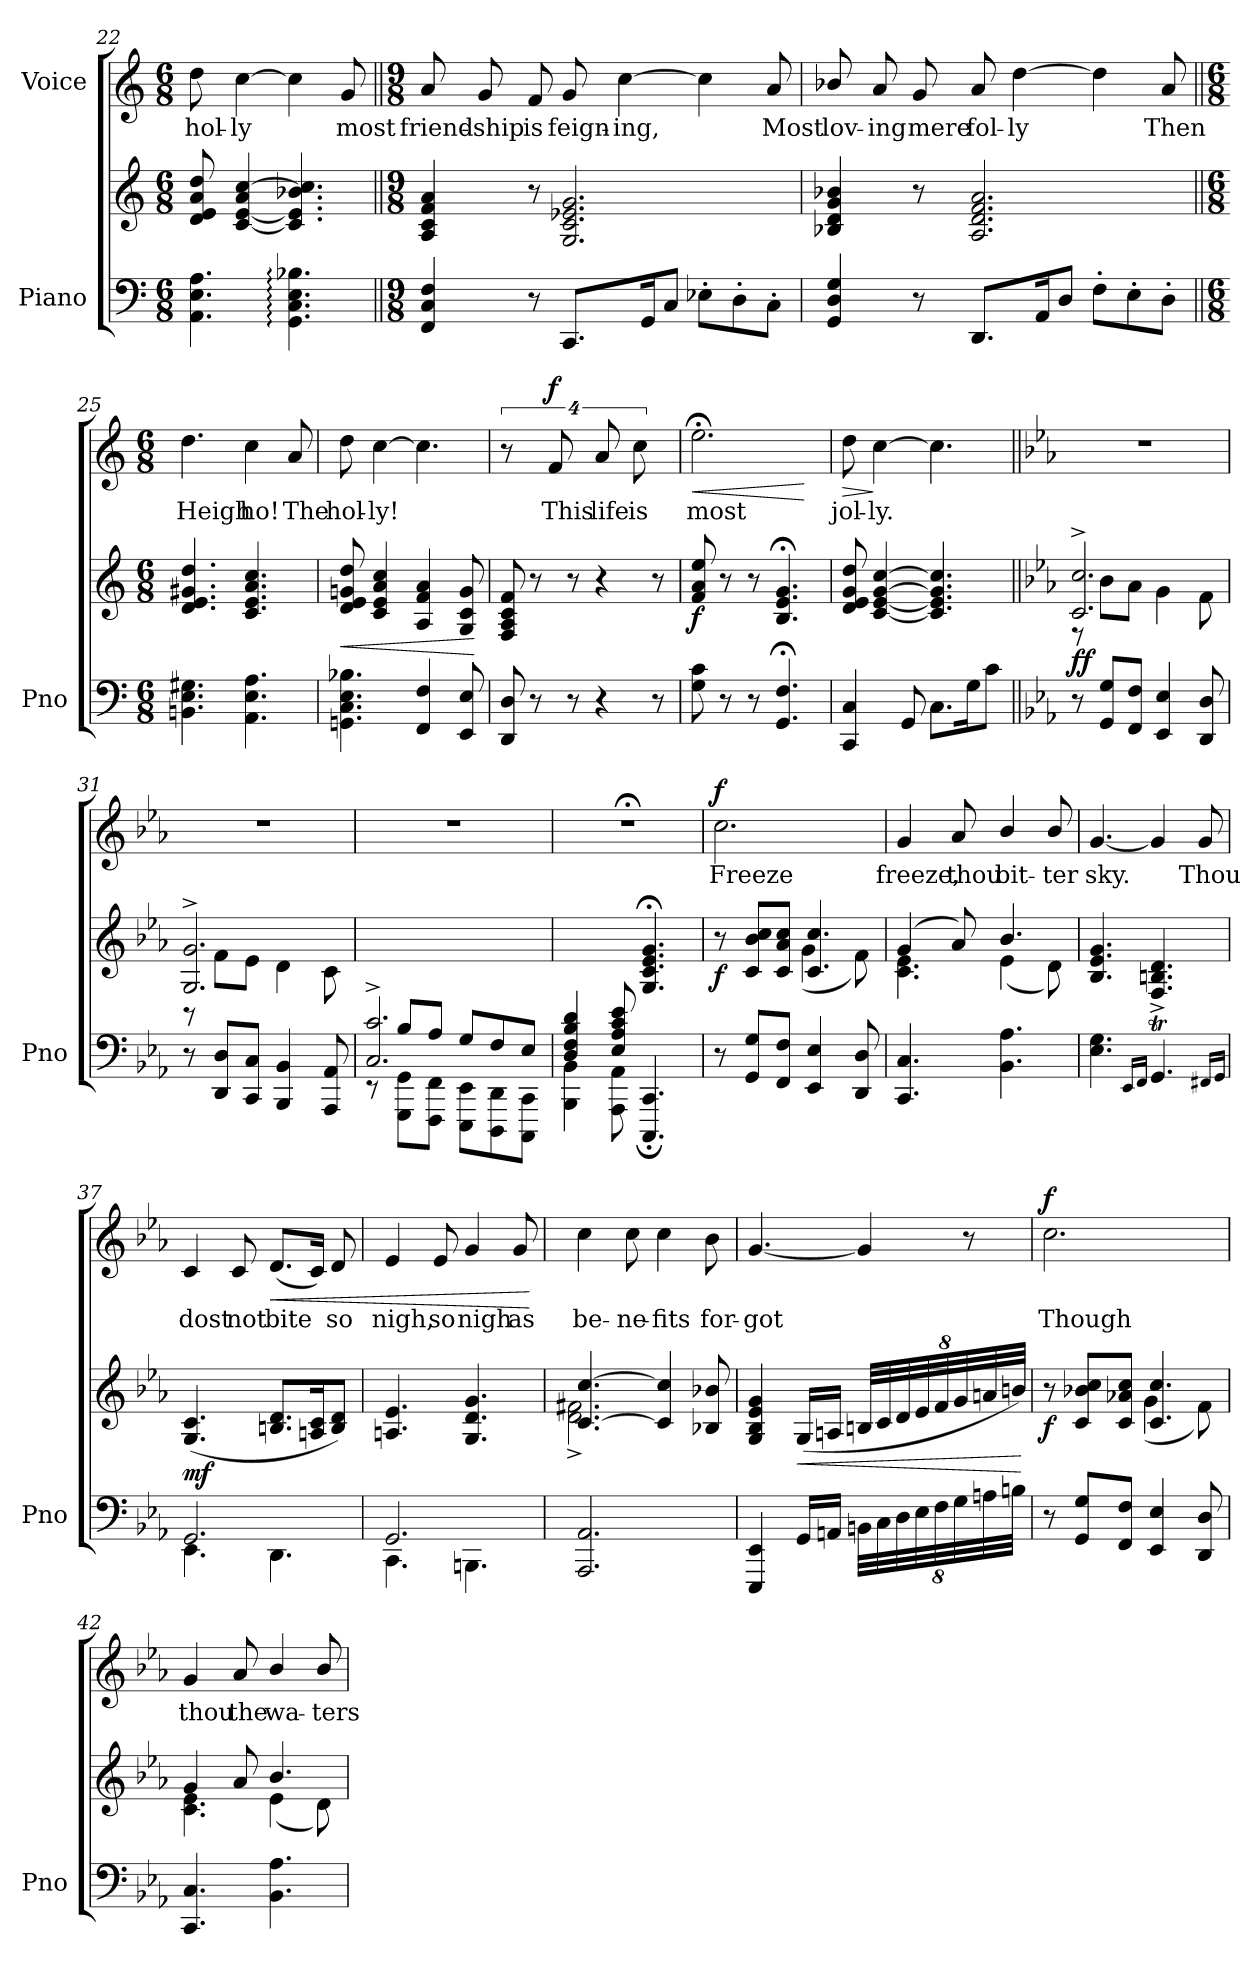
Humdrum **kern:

**kern	**kern	**dynam	**kern	**text	**dynam
*part2	*part2	*part2	*part1	*part1	*part1
*staff3	*staff2	*staff2/3	*staff1	*staff1	*staff1
*I"Piano	*	*	*I"Voice	*	*
*I'Pno	*	*	*	*	*
*clefF4	*clefG2	*	*clefG2	*	*
*k[]	*k[]	*	*k[]	*	*
*M6/8	*M6/8	*	*M6/8	*	*
=22	=22	=22	=22	=22	=22
!	!	!	!	!LO:LY:b	!
4.AA\ 4.E\ 4.A\	8d/ 8e/ 8a/ 8dd/	.	8dd\	hol-	.
!	!	!	!	!LO:LY:b	!
.	[4c/ [4e/ 4a/ [4cc/	.	[4cc\	-ly	.
4.GG\: 4.C\: 4.E\: 4.B-X\:	4.c/] 4.e/] 4.b-X/ 4.cc/]	.	4cc\]	.	.
!	!	!	!	!LO:LY:b	!
.	.	.	8g/	most	.
!!LO:LB:g=z
=23||	=23||	=23||	=23||	=23||	=23||
*M9/8	*M9/8	*	*M9/8	*	*
!	!	!	!	!LO:LY:b	!
4FF/ 4C/ 4F/	4A/ 4c/ 4f/ 4a/	.	8a/	friend-	.
!	!	!	!	!LO:LY:b	!
.	.	.	8g/	-ship	.
!	!	!	!	!LO:LY:b	!
8r	8r	.	8f/	is	.
!	!	!	!	!LO:LY:b	!
8.CC/L	2.G/ 2.c/ 2.e-X/ 2.g/	.	8g/	feign-	.
!	!	!	!	!LO:LY:b	!
.	.	.	[4cc\	-ing,	.
16GG/K	.	.	.	.	.
8C/J	.	.	.	.	.
8E-X'\L	.	.	4cc\]	.	.
8D'\	.	.	.	.	.
!	!	!	!	!LO:LY:b	!
8C'\J	.	.	8a/	Most	.
=24	=24	=24	=24	=24	=24
!	!	!	!	!LO:LY:b	!
4GG/ 4D/ 4G/	4B-X/ 4d/ 4g/ 4b-X/	.	8b-X/	lov-	.
!	!	!	!	!LO:LY:b	!
.	.	.	8a/	-ing	.
!	!	!	!	!LO:LY:b	!
8r	8r	.	8g/	mere	.
!	!	!	!	!LO:LY:b	!
8.DD/L	2.A/ 2.d/ 2.f/ 2.a/	.	8a/	fol-	.
!	!	!	!	!LO:LY:b	!
.	.	.	[4dd\	-ly	.
16AA/K	.	.	.	.	.
8D/J	.	.	.	.	.
8F'\L	.	.	4dd\]	.	.
8E'\	.	.	.	.	.
!	!	!	!	!LO:LY:b	!
8D'\J	.	.	8a/	Then	.
=25||	=25||	=25||	=25||	=25||	=25||
*M6/8	*M6/8	*	*M6/8	*	*
!	!	!	!	!LO:LY:b	!
4.BBn\ 4.E\ 4.G#X\	4.d/ 4.e/ 4.g#X/ 4.dd/	.	4.dd\	Heigh	.
!	!	!	!	!LO:LY:b	!
4.AA\ 4.E\ 4.A\	4.c/ 4.e/ 4.a/ 4.cc/	.	4cc\	ho!	.
!	!	!	!	!LO:LY:b	!
.	.	.	8a/	The	.
!!LO:LB:g=z
=26	=26	=26	=26	=26	=26
!	!	!LO:HP:b	!	!LO:LY:b	!
4.GGn\ 4.C\ 4.E\ 4.B-X\	8d/ 8e/ 8gn/ 8dd/	<	8dd\	hol-	.
!	!	!	!	!LO:LY:b	!
.	4c/ 4e/ 4a/ 4cc/	.	[4cc\	-ly!	.
4FF/ 4F/	4A/ 4f/ 4a/	.	4.cc\]	.	.
8EE/ 8E/	8G/ 8c/ 8g/	.	.	.	.
.	.	[	.	.	.
=27	=27	=27	=27	=27	=27
8DD/ 8D/	8F/ 8A/ 8c/ 8f/	.	16%3r	.	.
8r	8r	.	.	.	.
!	!	!	!	!LO:LY:b	!LO:DY:a
.	.	.	16%3f/	This	f
8r	8r	.	.	.	.
!	!	!	!	!LO:LY:b	!
4r	4r	.	16%3a/	life	.
!	!	!	!	!LO:LY:b	!
.	.	.	16%3cc\	is	.
8r	8r	.	.	.	.
=28	=28	=28	=28	=28	=28
!	!	!LO:DY:b	!	!LO:LY:b	!LO:HP:b
8G\ 8c\	8f/ 8a/ 8ee/	f	2.ee;<\	most	<
8r	8r	.	.	.	.
8r	8r	.	.	.	.
4.GG/; 4.F/;	4.B/;< 4.e/;< 4.g/;<	.	.	.	.
.	.	.	.	.	[
=29	=29	=29	=29	=29	=29
!	!	!	!	!LO:LY:b	!LO:HP:b
4CC/ 4C/	8d/ 8e/ 8g/ 8dd/	.	8dd\	jol-	>
!	!	!	!	!LO:LY:b	!
.	[4c/ [4e/ [4g/ [4cc/	.	[4cc\	-ly.	]
8GG/	.	.	.	.	.
8.C\L	4.c/] 4.e/] 4.g/] 4.cc/]	.	4.cc\]	.	.
16G\K	.	.	.	.	.
8c\J	.	.	.	.	.
!!LO:PB:g=z
=30||	=30||	=30||	=30||	=30||	=30||
*k[b-e-a-]	*k[b-e-a-]	*	*k[b-e-a-]	*	*
*	*^	*	*	*	*
!	!	!	!LO:DY:b	!	!	!
8r	2.c/^ 2.cc/^	8r	ff	2.r	.	.
8GG/ 8G/L	.	8b-\L	.	.	.	.
8FF/ 8F/J	.	8a-\J	.	.	.	.
4EE-/ 4E-/	.	4g\	.	.	.	.
8DD/ 8D/	.	8f\	.	.	.	.
=31	=31	=31	=31	=31	=31	=31
8r	2.G/^ 2.g/^	8r	.	2.r	.	.
8DD/ 8D/L	.	8f\L	.	.	.	.
8CC/ 8C/J	.	8e-\J	.	.	.	.
4BBB-/ 4BB-/	.	4d\	.	.	.	.
8AAA-/ 8AA-/	.	8c\	.	.	.	.
*	*v	*v	*	*	*	*
=32	=32	=32	=32	=32	=32
*^	*	*	*	*	*
*	*^	*	*	*	*	*
2.C/^> 2.c/^>	8rEE	8ryy	2.ryy	.	2.r	.	.
.	8B-/L	8GGG\ 8GG\L	.	.	.	.	.
.	8A-/J	8FFF\ 8FF\J	.	.	.	.	.
.	8G/L	8EEE-\ 8EE-\L	.	.	.	.	.
.	8F/	8DDD\ 8DD\	.	.	.	.	.
.	8E-/J	8CCC\ 8CC\J	.	.	.	.	.
*	*v	*v	*	*	*	*	*
=33	=33	=33	=33	=33	=33	=33
4D/ 4F/ 4B-/ 4d/	4BBB-\ 4BB-\	4.ryy	.	2.r;<	.	.
8E-/ 8A-/ 8c/ 8e-/	8AAA-\ 8AA-\	.	.	.	.	.
4.ryy	4.CCC/; 4.CC/;	4.G/;< 4.c/;< 4.e-/;< 4.g/;<	.	.	.	.
!!LO:LB:g=z
=34	=34	=34	=34	=34	=34	=34
*	*	*^	*	*	*	*
!	!	!	!	!LO:DY:b	!	!LO:LY:b	!LO:DY:a
*v	*v	*	*	*	*	*	*
8r	8r	4.ryy	f	2.cc\	Freeze	f
8GG/ 8G/L	8c/ 8b-/ 8cc/L	.	.	.	.	.
8FF/ 8F/J	8c/ 8a-/ 8cc/J	.	.	.	.	.
4EE-/ 4E-/	4.c/ 4.cc/	(4g\	.	.	.	.
8DD/ 8D/	.	8f\)	.	.	.	.
=35	=35	=35	=35	=35	=35	=35
!	!	!	!	!	!LO:LY:b	!
4.CC/ 4.C/	(4g/	4.c\ 4.e-\	.	4g/	freeze,	.
!	!	!	!	!	!LO:LY:b	!
.	8a-/)	.	.	8a-/	thou	.
!	!	!	!	!	!LO:LY:b	!
4.BB-\ 4.A-\	4.b-/	(4e-\	.	4b-/	bit-	.
!	!	!	!	!	!LO:LY:b	!
.	.	8d\)	.	8b-/	-ter	.
=36	=36	=36	=36	=36	=36	=36
!	!	!	!	!	!LO:LY:b	!
*	*v	*v	*	*	*	*
4.E-\ 4.G\	4.B-/ 4.e-/ 4.g/	.	[4.g/	sky.	.
16qEE-/LL	.	.	.	.	.
16qFF/JJ	.	.	.	.	.
4.GGt/	4.F/^> 4.Bn/^> 4.d/^>	.	4g/]	.	.
!	!	!	!	!LO:LY:b	!
.	.	.	8g/	Thou	.
16qFF#X/LL	.	.	.	.	.
16qGG/JJ	.	.	.	.	.
=37	=37	=37	=37	=37	=37
*^	*	*	*	*	*
!	!	!	!LO:DY:b	!	!LO:LY:b	!
2.GG/	4.EE-\	(4.G/ 4.c/	mf	4c/	dost	.
!	!	!	!	!	!LO:LY:b	!
.	.	.	.	8c/	not	.
!	!	!	!	!	!LO:LY:b	!LO:HP:b
.	4.DD\	8.Bn/ 8.d/L	.	(8.d/L	bite	<
.	.	16An/ 16c/K	.	16c/Jk)	.	.
!	!	!	!	!	!LO:LY:b	!
.	.	8B/ 8d/J)	.	8d/	so	.
!!LO:LB:g=z
=38	=38	=38	=38	=38	=38	=38
!	!	!	!	!	!LO:LY:b	!
2.GG/	4.CC\	4.An/ 4.e-/	.	4e-/	nigh,	.
!	!	!	!	!	!LO:LY:b	!
.	.	.	.	8e-/	so	.
!	!	!	!	!	!LO:LY:b	!
.	4.BBBn\	4.G/ 4.d/ 4.g/	.	4g/	nigh	.
!	!	!	!	!	!LO:LY:b	!
.	.	.	.	8g/	as	.
*v	*v	*	*	*	*	*
.	.	.	.	.	[
=39	=39	=39	=39	=39	=39
*	*^	*	*	*	*
!	!	!	!	!	!LO:LY:b	!
2.AAA-/ 2.AA-/	[<4.c/ [4.cc/	2.d\^ 2.f#X\^	.	4cc\	be-	.
!	!	!	!	!	!LO:LY:b	!
.	.	.	.	8cc\	-ne-	.
!	!	!	!	!	!LO:LY:b	!
.	4c/] 4cc/]	.	.	4cc\	-fits	.
!	!	!	!	!	!LO:LY:b	!
.	8B-X/ 8b-X/	.	.	8b-\	for-	.
*	*v	*v	*	*	*	*
=40	=40	=40	=40	=40	=40
!	!	!	!	!LO:LY:b	!
4EEE-/ 4EE-/	4G/ 4B-/ 4e-/ 4g/	.	[4.g/	-got	.
!	!	!LO:HP:b	!	!	!
16GG/LL	(>16G/LL	<	.	.	.
16AAn/JJ	16An/JJ	.	.	.	.
*Xbrackettup	*Xbrackettup	*	*	*	*
64%3BBn\LL	64%3Bn/LL	.	4g/]	.	.
64%3C\	64%3c/	.	.	.	.
64%3D\	64%3d/	.	.	.	.
64%3E-\	64%3e-/	.	.	.	.
64%3F\	64%3f/	.	.	.	.
64%3G\	64%3g/	.	.	.	.
.	.	.	8r	.	.
64%3An\	64%3an/	.	.	.	.
64%3Bn\JJ	64%3bn/JJ)	.	.	.	.
.	.	[	.	.	.
!!LO:LB:g=z
=41	=41	=41	=41	=41	=41
*	*^	*	*	*	*
!	!	!	!LO:DY:b	!	!LO:LY:b	!LO:DY:a
8r	8r	4.ryy	f	2.cc\	Though	f
8GG/ 8G/L	8c/ 8b-X/ 8cc/L	.	.	.	.	.
8FF/ 8F/J	8c/ 8a-X/ 8cc/J	.	.	.	.	.
4EE-/ 4E-/	4.c/ 4.cc/	(4g\	.	.	.	.
8DD/ 8D/	.	8f\)	.	.	.	.
=42	=42	=42	=42	=42	=42	=42
!	!	!	!	!	!LO:LY:b	!
4.CC/ 4.C/	4g/	4.c\ 4.e-\	.	4g/	thou	.
!	!	!	!	!	!LO:LY:b	!
.	8a-/	.	.	8a-/	the	.
!	!	!	!	!	!LO:LY:b	!
4.BB-\ 4.A-\	4.b-/	(4e-\	.	4b-/	wa-	.
!	!	!	!	!	!LO:LY:b	!
.	.	8d\)	.	8b-/	-ters	.
*	*v	*v	*	*	*	*
=	=	=	=	=	=
*-	*-	*-	*-	*-	*-
